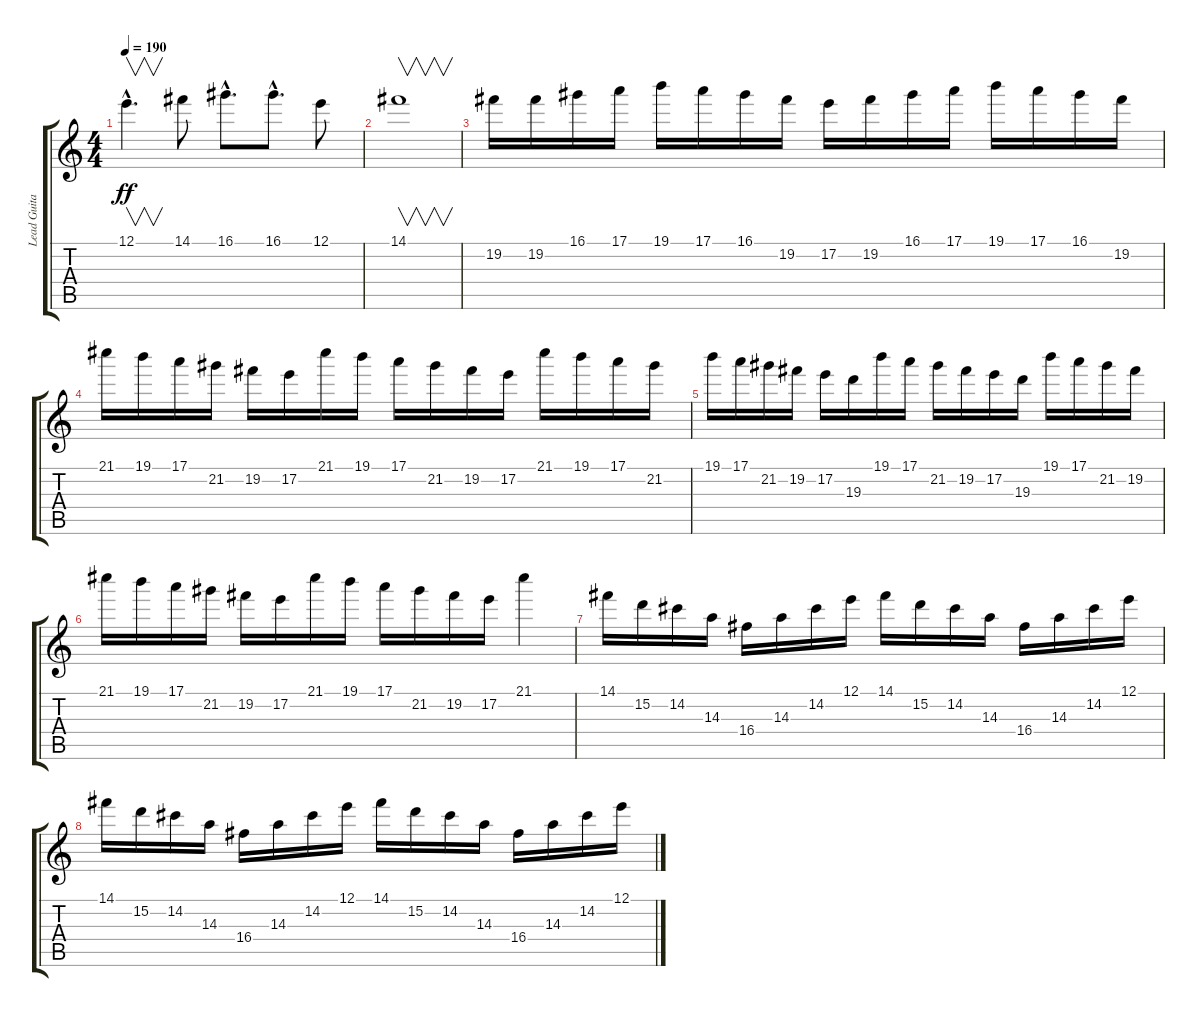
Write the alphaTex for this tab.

\track ("Lead Guitar II" "Lead Guita") {instrument distortionguitar}
\staff {score tabs}
\tuning (E4 B3 G3 D3 A2 E2) {hide}
\ts (4 4)
\tempo 190
\clef g2
\ks c
12.1{hac}.4{v d dy ff} 14.1.8 16.1{hac}.8{d} 16.1{hac}.8{d} 12.1.8 |
14.1.1{v} |
19.2.16 19.2.16 16.1.16 17.1.16 19.1.16 17.1.16 16.1.16 19.2.16 17.2.16 19.2.16 16.1.16 17.1.16 19.1.16 17.1.16 16.1.16 19.2.16 |
21.1.16 19.1.16 17.1.16 21.2.16 19.2.16 17.2.16 21.1.16 19.1.16 17.1.16 21.2.16 19.2.16 17.2.16 21.1.16 19.1.16 17.1.16 21.2.16 |
19.1.16 17.1.16 21.2.16 19.2.16 17.2.16 19.3.16 19.1.16 17.1.16 21.2.16 19.2.16 17.2.16 19.3.16 19.1.16 17.1.16 21.2.16 19.2.16 |
21.1.16 19.1.16 17.1.16 21.2.16 19.2.16 17.2.16 21.1.16 19.1.16 17.1.16 21.2.16 19.2.16 17.2.16 21.1.4 |
14.1.16 15.2.16 14.2.16 14.3.16 16.4.16 14.3.16 14.2.16 12.1.16 14.1.16 15.2.16 14.2.16 14.3.16 16.4.16 14.3.16 14.2.16 12.1.16 |
14.1.16 15.2.16 14.2.16 14.3.16 16.4.16 14.3.16 14.2.16 12.1.16 14.1.16 15.2.16 14.2.16 14.3.16 16.4.16 14.3.16 14.2.16 12.1.16
